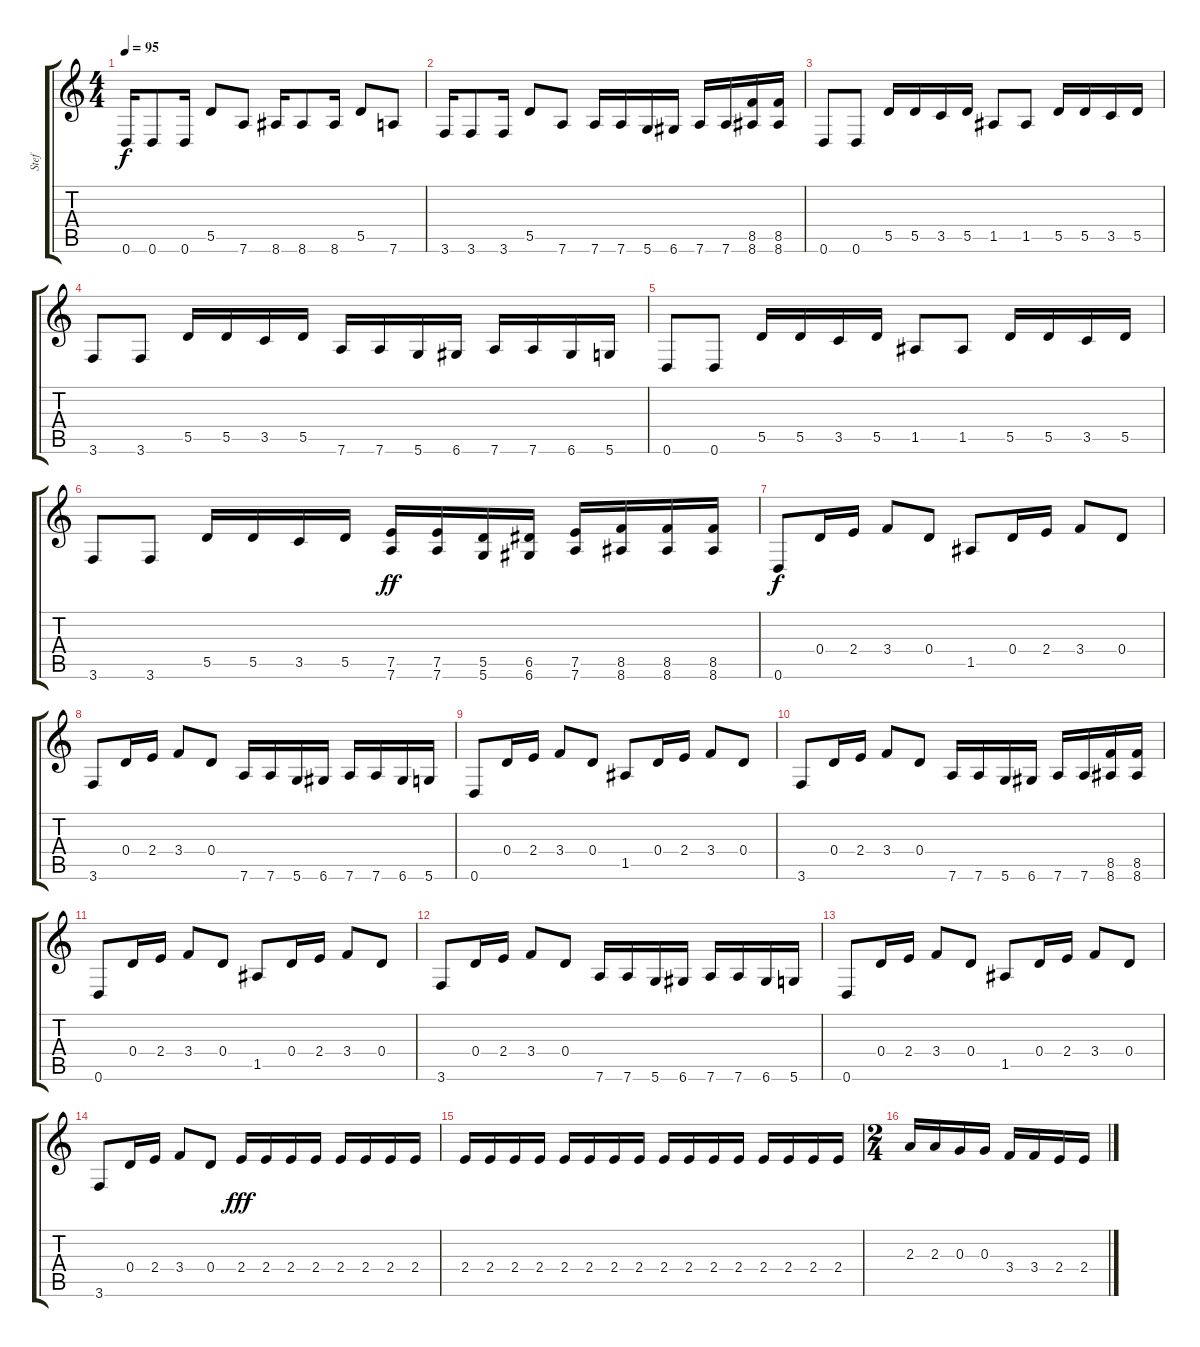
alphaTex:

\track ("Stef" "Stef") {instrument distortionguitar}
\staff {score tabs}
\tuning (E4 B3 G3 D3 A2 D2) {hide}
\ts (4 4)
\tempo 95
\clef g2
\ks c
0.6.16{dy f} 0.6.8 0.6.16 5.5.8 7.6.8 8.6.16 8.6.8 8.6.16 5.5.8 7.6.8 |
3.6.16 3.6.8 3.6.16 5.5.8 7.6.8 7.6.16 7.6.16 5.6.16 6.6.16 7.6.16 7.6.16 (8.5 8.6).16 (8.5 8.6).16 |
0.6.8 0.6.8 5.5.16 5.5.16 3.5.16 5.5.16 1.5.8 1.5.8 5.5.16 5.5.16 3.5.16 5.5.16 |
3.6.8 3.6.8 5.5.16 5.5.16 3.5.16 5.5.16 7.6.16 7.6.16 5.6.16 6.6.16 7.6.16 7.6.16 6.6.16 5.6.16 |
0.6.8 0.6.8 5.5.16 5.5.16 3.5.16 5.5.16 1.5.8 1.5.8 5.5.16 5.5.16 3.5.16 5.5.16 |
3.6.8 3.6.8 5.5.16 5.5.16 3.5.16 5.5.16 (7.5 7.6).16{dy ff} (7.5 7.6).16 (5.5 5.6).16 (6.5 6.6).16 (7.5 7.6).16 (8.5 8.6).16 (8.5 8.6).16 (8.5 8.6).16 |
0.6.8{dy f} 0.4.16 2.4.16 3.4.8 0.4.8 1.5.8 0.4.16 2.4.16 3.4.8 0.4.8 |
3.6.8 0.4.16 2.4.16 3.4.8 0.4.8 7.6.16 7.6.16 5.6.16 6.6.16 7.6.16 7.6.16 6.6.16 5.6.16 |
0.6.8 0.4.16 2.4.16 3.4.8 0.4.8 1.5.8 0.4.16 2.4.16 3.4.8 0.4.8 |
3.6.8 0.4.16 2.4.16 3.4.8 0.4.8 7.6.16 7.6.16 5.6.16 6.6.16 7.6.16 7.6.16 (8.5 8.6).16 (8.5 8.6).16 |
0.6.8 0.4.16 2.4.16 3.4.8 0.4.8 1.5.8 0.4.16 2.4.16 3.4.8 0.4.8 |
3.6.8 0.4.16 2.4.16 3.4.8 0.4.8 7.6.16 7.6.16 5.6.16 6.6.16 7.6.16 7.6.16 6.6.16 5.6.16 |
0.6.8 0.4.16 2.4.16 3.4.8 0.4.8 1.5.8 0.4.16 2.4.16 3.4.8 0.4.8 |
3.6.8 0.4.16 2.4.16 3.4.8 0.4.8 2.4.16{dy fff volume 12} 2.4.16 2.4.16 2.4.16 2.4.16 2.4.16 2.4.16 2.4.16 |
2.4.16 2.4.16 2.4.16 2.4.16 2.4.16 2.4.16 2.4.16 2.4.16 2.4.16 2.4.16 2.4.16 2.4.16 2.4.16 2.4.16 2.4.16 2.4.16 |
\ts (2 4)
2.3.16 2.3.16 0.3.16 0.3.16 3.4.16 3.4.16 2.4.16 2.4.16
